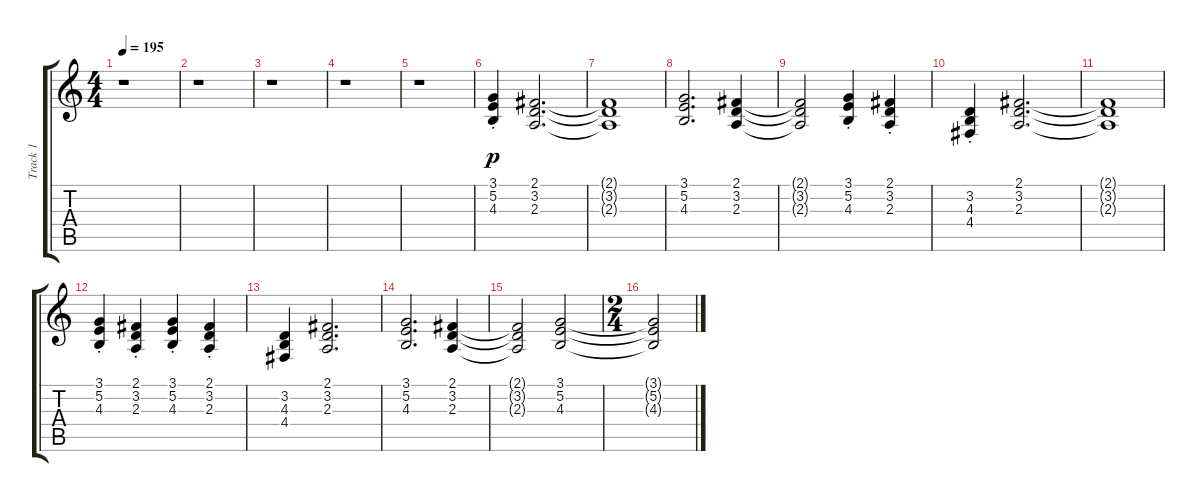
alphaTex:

\track ("Track 1" "Track 1") {instrument lead6voice}
\staff {score tabs}
\tuning (E4 B3 G3 D3 A2 E2) {hide}
\ts (4 4)
\tempo 195
\clef g2
\ks c
r.1{dy p} |
r.1 |
r.1 |
r.1 |
r.1 |
(3.1{st} 5.2{st} 4.3{st}).4 (2.1 3.2 2.3).2{d} |
(2.1{t} 3.2{t} 2.3{t}).1 |
(3.1 5.2 4.3).2{d} (2.1 3.2 2.3).4 |
(2.1{t} 3.2{t} 2.3{t}).2 (3.1{st} 5.2{st} 4.3{st}).4 (2.1{st} 3.2{st} 2.3{st}).4 |
(3.2{st} 4.3{st} 4.4{st}).4 (2.1 3.2 2.3).2{d} |
(2.1{t} 3.2{t} 2.3{t}).1 |
(3.1{st} 5.2{st} 4.3{st}).4 (2.1{st} 3.2{st} 2.3{st}).4 (3.1{st} 5.2{st} 4.3{st}).4 (2.1{st} 3.2{st} 2.3{st}).4 |
(3.2 4.3 4.4).4 (2.1 3.2 2.3).2{d} |
(3.1 5.2 4.3).2{d} (2.1 3.2 2.3).4 |
(2.1{t} 3.2{t} 2.3{t}).2 (3.1 5.2 4.3).2 |
\ts (2 4)
(3.1{t} 5.2{t} 4.3{t}).2
